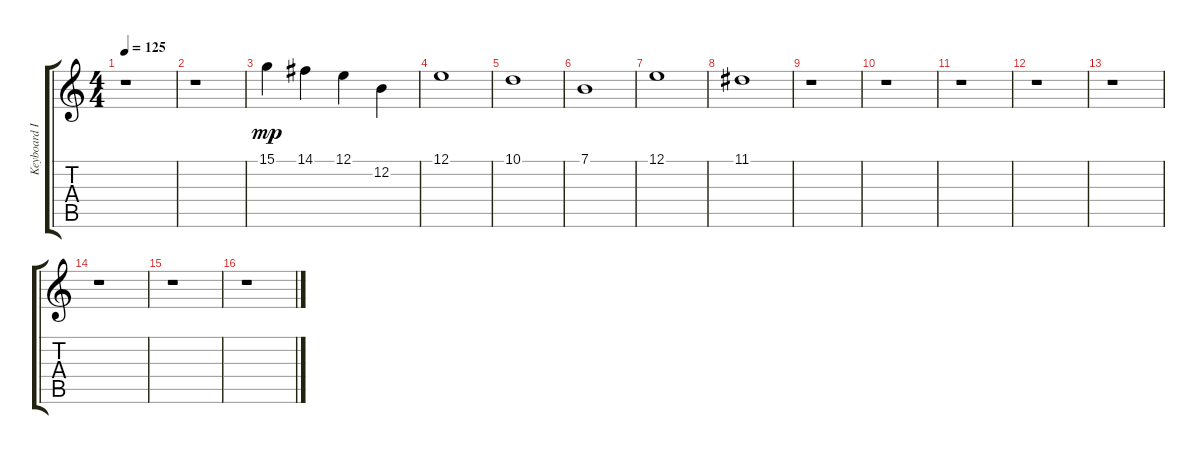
\track ("Keyboard I" "Keyboard I") {instrument stringensemble1}
\staff {score tabs}
\tuning (E4 B3 G3 D3 A2 E2) {hide}
\ts (4 4)
\tempo 125
\clef g2
\ks c
r.1{dy mp} |
r.1 |
15.1.4 14.1.4 12.1.4 12.2.4 |
12.1.1 |
10.1.1 |
7.1.1 |
12.1.1 |
11.1.1 |
r.1 |
r.1 |
r.1 |
r.1 |
r.1 |
r.1 |
r.1 |
r.1
